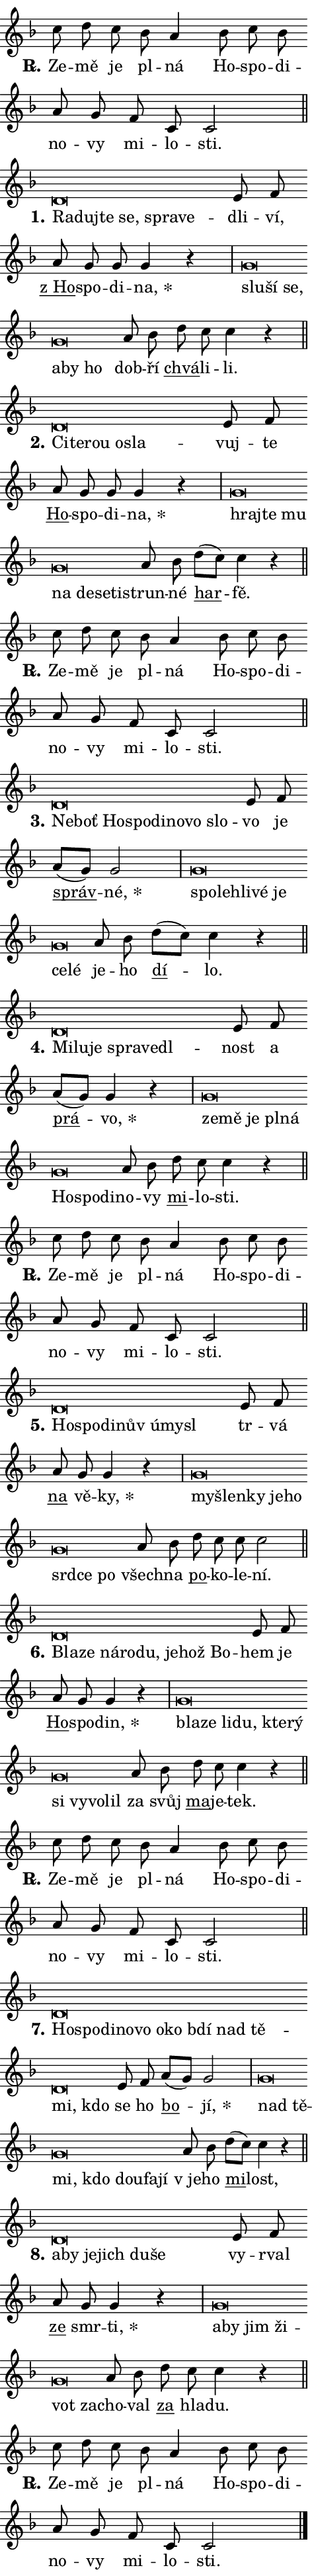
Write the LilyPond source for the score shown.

\version "2.24.0"
\header { tagline = "" }
\paper {
  indent = 0\cm
  top-margin = 0\cm
  right-margin = 0.13\cm % to fit lyric hyphens
  bottom-margin = 0\cm
  left-margin = 0\cm
  paper-width = 8\cm
  page-breaking = #ly:one-page-breaking
  system-system-spacing.basic-distance = #11
  score-system-spacing.basic-distance = #11
  ragged-last = ##f
}


%% Author: Thomas Morley
%% https://lists.gnu.org/archive/html/lilypond-user/2020-05/msg00002.html
#(define (line-position grob)
"Returns position of @var[grob} in current system:
   @code{'start}, if at first time-step
   @code{'end}, if at last time-step
   @code{'middle} otherwise
"
  (let* ((col (ly:item-get-column grob))
         (ln (ly:grob-object col 'left-neighbor))
         (rn (ly:grob-object col 'right-neighbor))
         (col-to-check-left (if (ly:grob? ln) ln col))
         (col-to-check-right (if (ly:grob? rn) rn col))
         (break-dir-left
           (and
             (ly:grob-property col-to-check-left 'non-musical #f)
             (ly:item-break-dir col-to-check-left)))
         (break-dir-right
           (and
             (ly:grob-property col-to-check-right 'non-musical #f)
             (ly:item-break-dir col-to-check-right))))
        (cond ((eqv? 1 break-dir-left) 'start)
              ((eqv? -1 break-dir-right) 'end)
              (else 'middle))))

#(define (tranparent-at-line-position vctor)
  (lambda (grob)
  "Relying on @code{line-position} select the relevant enry from @var{vctor}.
Used to determine transparency,"
    (case (line-position grob)
      ((end) (not (vector-ref vctor 0)))
      ((middle) (not (vector-ref vctor 1)))
      ((start) (not (vector-ref vctor 2))))))

noteHeadBreakVisibility =
#(define-music-function (break-visibility)(vector?)
"Makes @code{NoteHead}s transparent relying on @var{break-visibility}"
#{
  \override NoteHead.transparent =
    #(tranparent-at-line-position break-visibility)
#})

#(define delete-ledgers-for-transparent-note-heads
  (lambda (grob)
    "Reads whether a @code{NoteHead} is transparent.
If so this @code{NoteHead} is removed from @code{'note-heads} from
@var{grob}, which is supposed to be @code{LedgerLineSpanner}.
As a result ledgers are not printed for this @code{NoteHead}"
    (let* ((nhds-array (ly:grob-object grob 'note-heads))
           (nhds-list
             (if (ly:grob-array? nhds-array)
                 (ly:grob-array->list nhds-array)
                 '()))
           ;; Relies on the transparent-property being done before
           ;; Staff.LedgerLineSpanner.after-line-breaking is executed.
           ;; This is fragile ...
           (to-keep
             (remove
               (lambda (nhd)
                 (ly:grob-property nhd 'transparent #f))
               nhds-list)))
      ;; TODO find a better method to iterate over grob-arrays, similiar
      ;; to filter/remove etc for lists
      ;; For now rebuilt from scratch
      (set! (ly:grob-object grob 'note-heads)  '())
      (for-each
        (lambda (nhd)
          (ly:pointer-group-interface::add-grob grob 'note-heads nhd))
        to-keep))))

squashNotes = {
  \override NoteHead.X-extent = #'(-0.2 . 0.2)
  \override NoteHead.Y-extent = #'(-0.75 . 0)
  \override NoteHead.stencil =
    #(lambda (grob)
       (let ((pos (ly:grob-property grob 'staff-position)))
         (begin
           (if (< pos -7) (display "ERROR: Lower brevis then expected\n") (display ""))
           (if (<= pos -6) ly:text-interface::print ly:note-head::print))))
}
unSquashNotes = {
  \revert NoteHead.X-extent
  \revert NoteHead.Y-extent
  \revert NoteHead.stencil
}

hideNotes = \noteHeadBreakVisibility #begin-of-line-visible
unHideNotes = \noteHeadBreakVisibility #all-visible

% work-around for resetting accidentals
% https://lilypond.org/doc/v2.23/Documentation/notation/displaying-rhythms#unmetered-music
cadenzaMeasure = {
  \cadenzaOff
  \partial 1024 s1024
  \cadenzaOn
}

#(define-markup-command (accent layout props text) (markup?)
  "Underline accented syllable"
  (interpret-markup layout props
    #{\markup \override #'(offset . 4.3) \underline { #text }#}))

responsum = \markup \concat {
  "R" \hspace #-1.05 \path #0.1 #'((moveto 0 0.07) (lineto 0.9 0.8)) \hspace #0.05 "."
}

spaceSize = #0.6828661417322834 % exact space size for TeX Gyre Schola

\layout {
  \context {
    \Staff
    \remove "Time_signature_engraver"
    \override LedgerLineSpanner.after-line-breaking = #delete-ledgers-for-transparent-note-heads
  }
  \context {
    \Lyrics {
      \override LyricSpace.minimum-distance = \spaceSize
      \override LyricText.font-name = #"TeX Gyre Schola"
      \override LyricText.font-size = 1
      \override StanzaNumber.font-name = #"TeX Gyre Schola Bold"
      \override StanzaNumber.font-size = 1
    }
  }
  \context {
    \Score 
    \override NoteHead.text =
      #(lambda (grob) 
        (let ((pos (ly:grob-property grob 'staff-position)))
          #{\markup {
            \combine
              \halign #-0.55 \raise #(if (= pos -6) 0 0.5) \override #'(thickness . 2) \draw-line #'(3.2 . 0)
              \musicglyph "noteheads.sM1"
          }#}))
  }
}

% magnetic-lyrics.ily
%
%   written by
%     Jean Abou Samra <jean@abou-samra.fr>
%     Werner Lemberg <wl@gnu.org>
%
%   adapted by
%     Jiri Hon <jiri.hon@gmail.com>
%
% Version 2022-Apr-15

% https://www.mail-archive.com/lilypond-user@gnu.org/msg149350.html

#(define (Left_hyphen_pointer_engraver context)
   "Collect syllable-hyphen-syllable occurrences in lyrics and store
them in properties.  This engraver only looks to the left.  For
example, if the lyrics input is @code{foo -- bar}, it does the
following.

@itemize @bullet
@item
Set the @code{text} property of the @code{LyricHyphen} grob between
@q{foo} and @q{bar} to @code{foo}.

@item
Set the @code{left-hyphen} property of the @code{LyricText} grob with
text @q{foo} to the @code{LyricHyphen} grob between @q{foo} and
@q{bar}.
@end itemize

Use this auxiliary engraver in combination with the
@code{lyric-@/text::@/apply-@/magnetic-@/offset!} hook."
   (let ((hyphen #f)
         (text #f))
     (make-engraver
      (acknowledgers
       ((lyric-syllable-interface engraver grob source-engraver)
        (set! text grob)))
      (end-acknowledgers
       ((lyric-hyphen-interface engraver grob source-engraver)
        ;(when (not (grob::has-interface grob 'lyric-space-interface))
          (set! hyphen grob)));)
      ((stop-translation-timestep engraver)
       (when (and text hyphen)
         (ly:grob-set-object! text 'left-hyphen hyphen))
       (set! text #f)
       (set! hyphen #f)))))

#(define (lyric-text::apply-magnetic-offset! grob)
   "If the space between two syllables is less than the value in
property @code{LyricText@/.details@/.squash-threshold}, move the right
syllable to the left so that it gets concatenated with the left
syllable.

Use this function as a hook for
@code{LyricText@/.after-@/line-@/breaking} if the
@code{Left_@/hyphen_@/pointer_@/engraver} is active."
   (let ((hyphen (ly:grob-object grob 'left-hyphen #f)))
     (when hyphen
       (let ((left-text (ly:spanner-bound hyphen LEFT)))
         (when (grob::has-interface left-text 'lyric-syllable-interface)
           (let* ((common (ly:grob-common-refpoint grob left-text X))
                  (this-x-ext (ly:grob-extent grob common X))
                  (left-x-ext
                   (begin
                     ;; Trigger magnetism for left-text.
                     (ly:grob-property left-text 'after-line-breaking)
                     (ly:grob-extent left-text common X)))
                  ;; `delta` is the gap width between two syllables.
                  (delta (- (interval-start this-x-ext)
                            (interval-end left-x-ext)))
                  (details (ly:grob-property grob 'details))
                  (threshold (assoc-get 'squash-threshold details 0.2)))
             (when (< delta threshold)
               (let* (;; We have to manipulate the input text so that
                      ;; ligatures crossing syllable boundaries are not
                      ;; disabled.  For languages based on the Latin
                      ;; script this is essentially a beautification.
                      ;; However, for non-Western scripts it can be a
                      ;; necessity.
                      (lt (ly:grob-property left-text 'text))
                      (rt (ly:grob-property grob 'text))
                      (is-space (grob::has-interface hyphen 'lyric-space-interface))
                      (space (if is-space " " ""))
                      (extra-delta (if is-space spaceSize 0))
                      ;; Append new syllable.
                      (ltrt-space (if (and (string? lt) (string? rt))
                                (string-append lt space rt)
                                (make-concat-markup (list lt space rt))))
                      ;; Right-align `ltrt` to the right side.
                      (ltrt-space-markup (grob-interpret-markup
                               grob
                               (make-translate-markup
                                (cons (interval-length this-x-ext) 0)
                                (make-right-align-markup ltrt-space)))))
                 (begin
                   ;; Don't print `left-text`.
                   (ly:grob-set-property! left-text 'stencil #f)
                   ;; Set text and stencil (which holds all collected
                   ;; syllables so far) and shift it to the left.
                   (ly:grob-set-property! grob 'text ltrt-space)
                   (ly:grob-set-property! grob 'stencil ltrt-space-markup)
                   (ly:grob-translate-axis! grob (- (- delta extra-delta)) X))))))))))


#(define (lyric-hyphen::displace-bounds-first grob)
   ;; Make very sure this callback isn't triggered too early.
   (let ((left (ly:spanner-bound grob LEFT))
         (right (ly:spanner-bound grob RIGHT)))
     (ly:grob-property left 'after-line-breaking)
     (ly:grob-property right 'after-line-breaking)
     (ly:lyric-hyphen::print grob)))

squashThreshold = #0.4

\layout {
  \context {
    \Lyrics
    \consists #Left_hyphen_pointer_engraver
    \override LyricText.after-line-breaking =
      #lyric-text::apply-magnetic-offset!
    \override LyricHyphen.stencil = #lyric-hyphen::displace-bounds-first
    \override LyricText.details.squash-threshold = \squashThreshold
    \override LyricHyphen.minimum-distance = 0
    \override LyricHyphen.minimum-length = \squashThreshold
  }
}

squashText = \override LyricText.details.squash-threshold = 9999
unSquashText = \override LyricText.details.squash-threshold = \squashThreshold

leftText = \override LyricText.self-alignment-X = #LEFT
unLeftText = \revert LyricText.self-alignment-X

starOffset = #(lambda (grob) 
                (let ((x_offset (ly:self-alignment-interface::aligned-on-x-parent grob)))
                  (if (= x_offset 0) 0 (+ x_offset 1.2))))

star = #(define-music-function (syllable)(string?)
"Append star separator at the end of a syllable"
#{
  \once \override LyricText.X-offset = #starOffset
  \lyricmode { \markup {
    #syllable
    \override #'((font-name . "TeX Gyre Schola Bold")) \hspace #0.2 \lower #0.65 \larger "*"
  } }
#})

starAccent = #(define-music-function (syllable)(string?)
"Append star separator at the end of a syllable and make accent"
#{
  \once \override LyricText.X-offset = #starOffset
  \lyricmode { \markup {
    \accent #syllable
    \override #'((font-name . "TeX Gyre Schola Bold")) \hspace #0.2 \lower #0.65 \larger "*"
  } }
#})

breath = #(define-music-function (syllable)(string?)
"Append breathing indicator at the end of a syllable"
#{
  \lyricmode { \markup { #syllable "+" } }
#})

optionalBreath = #(define-music-function (syllable)(string?)
"Append optional breathing indicator at the end of a syllable"
#{
  \lyricmode { \markup { #syllable "(+)" } }
#})


\score {
    <<
        \new Voice = "melody" { \cadenzaOn \key f \major \relative { c''8 d c bes a4 \bar "" bes8 c bes \bar "" a g \bar "" f c c2 \cadenzaMeasure \bar "||" \break } }
        \new Lyrics \lyricsto "melody" { \lyricmode { \set stanza = \responsum
Ze -- mě je pl -- ná Ho -- spo -- di -- no -- vy mi -- lo -- sti. } }
    >>
    \layout {}
}

\score {
    <<
        \new Voice = "melody" { \cadenzaOn \key f \major \relative { \squashNotes d'\breve*1/16 \hideNotes \breve*1/16 \bar "" \breve*1/16 \bar "" \breve*1/16 \bar "" \breve*1/16 \breve*1/16 \bar "" \unHideNotes \unSquashNotes e8 f \bar "" a g g g4 r \cadenzaMeasure \bar "|" \squashNotes g\breve*1/16 \hideNotes \breve*1/16 \bar "" \breve*1/16 \bar "" \breve*1/16 \bar "" \breve*1/16 \breve*1/16 \bar "" \unHideNotes \unSquashNotes a8 bes \bar "" d c c4 r \cadenzaMeasure \bar "||" \break } }
        \new Lyrics \lyricsto "melody" { \lyricmode { \set stanza = "1."
\leftText Ra -- \squashText duj -- te se, spra -- ve -- \unLeftText \unSquashText dli -- ví, \markup \accent "z Ho" -- spo -- di -- \star na, \leftText slu -- \squashText ší se, a -- by ho \unLeftText \unSquashText dob -- ří \markup \accent chvá -- li -- li. } }
    >>
    \layout {}
}

\score {
    <<
        \new Voice = "melody" { \cadenzaOn \key f \major \relative { \squashNotes d'\breve*1/16 \hideNotes \breve*1/16 \bar "" \breve*1/16 \bar "" \breve*1/16 \breve*1/16 \bar "" \unHideNotes \unSquashNotes e8 f \bar "" a g g g4 r \cadenzaMeasure \bar "|" \squashNotes g\breve*1/16 \hideNotes \breve*1/16 \bar "" \breve*1/16 \bar "" \breve*1/16 \bar "" \breve*1/16 \bar "" \breve*1/16 \breve*1/16 \bar "" \unHideNotes \unSquashNotes a8 bes \bar "" d[( c)] c4 r \cadenzaMeasure \bar "||" \break } }
        \new Lyrics \lyricsto "melody" { \lyricmode { \set stanza = "2."
\leftText Ci -- \squashText te -- rou o -- sla -- \unLeftText \unSquashText vuj -- te \markup \accent Ho -- spo -- di -- \star na, \leftText hraj -- \squashText te mu na de -- se -- ti -- \unLeftText \unSquashText strun -- né \markup \accent har -- fě. } }
    >>
    \layout {}
}

\score {
    <<
        \new Voice = "melody" { \cadenzaOn \key f \major \relative { c''8 d c bes a4 \bar "" bes8 c bes \bar "" a g \bar "" f c c2 \cadenzaMeasure \bar "||" \break } }
        \new Lyrics \lyricsto "melody" { \lyricmode { \set stanza = \responsum
Ze -- mě je pl -- ná Ho -- spo -- di -- no -- vy mi -- lo -- sti. } }
    >>
    \layout {}
}

\score {
    <<
        \new Voice = "melody" { \cadenzaOn \key f \major \relative { \squashNotes d'\breve*1/16 \hideNotes \breve*1/16 \bar "" \breve*1/16 \bar "" \breve*1/16 \bar "" \breve*1/16 \bar "" \breve*1/16 \bar "" \breve*1/16 \breve*1/16 \bar "" \unHideNotes \unSquashNotes e8 f \bar "" a[( g)] g2 \cadenzaMeasure \bar "|" \squashNotes g\breve*1/16 \hideNotes \breve*1/16 \bar "" \breve*1/16 \bar "" \breve*1/16 \bar "" \breve*1/16 \bar "" \breve*1/16 \breve*1/16 \bar "" \unHideNotes \unSquashNotes a8 bes \bar "" d[( c)] c4 r \cadenzaMeasure \bar "||" \break } }
        \new Lyrics \lyricsto "melody" { \lyricmode { \set stanza = "3."
\leftText Ne -- \squashText boť Ho -- spo -- di -- no -- vo slo -- \unLeftText \unSquashText vo je \markup \accent správ -- \star né, \leftText spo -- \squashText leh -- li -- vé je ce -- lé \unLeftText \unSquashText je -- ho \markup \accent dí -- lo. } }
    >>
    \layout {}
}

\score {
    <<
        \new Voice = "melody" { \cadenzaOn \key f \major \relative { \squashNotes d'\breve*1/16 \hideNotes \breve*1/16 \bar "" \breve*1/16 \bar "" \breve*1/16 \bar "" \breve*1/16 \breve*1/16 \bar "" \unHideNotes \unSquashNotes e8 f \bar "" a[( g)] g4 r \cadenzaMeasure \bar "|" \squashNotes g\breve*1/16 \hideNotes \breve*1/16 \bar "" \breve*1/16 \bar "" \breve*1/16 \bar "" \breve*1/16 \bar "" \breve*1/16 \bar "" \breve*1/16 \breve*1/16 \bar "" \unHideNotes \unSquashNotes a8 bes \bar "" d c c4 r \cadenzaMeasure \bar "||" \break } }
        \new Lyrics \lyricsto "melody" { \lyricmode { \set stanza = "4."
\leftText Mi -- \squashText lu -- je spra -- ve -- dl -- \unLeftText \unSquashText nost a \markup \accent prá -- \star vo, \leftText ze -- \squashText mě je pl -- ná Ho -- spo -- di -- \unLeftText \unSquashText no -- vy \markup \accent mi -- lo -- sti. } }
    >>
    \layout {}
}

\score {
    <<
        \new Voice = "melody" { \cadenzaOn \key f \major \relative { c''8 d c bes a4 \bar "" bes8 c bes \bar "" a g \bar "" f c c2 \cadenzaMeasure \bar "||" \break } }
        \new Lyrics \lyricsto "melody" { \lyricmode { \set stanza = \responsum
Ze -- mě je pl -- ná Ho -- spo -- di -- no -- vy mi -- lo -- sti. } }
    >>
    \layout {}
}

\score {
    <<
        \new Voice = "melody" { \cadenzaOn \key f \major \relative { \squashNotes d'\breve*1/16 \hideNotes \breve*1/16 \bar "" \breve*1/16 \bar "" \breve*1/16 \bar "" \breve*1/16 \bar "" \breve*1/16 \breve*1/16 \bar "" \unHideNotes \unSquashNotes e8 f \bar "" a g g4 r \cadenzaMeasure \bar "|" \squashNotes g\breve*1/16 \hideNotes \breve*1/16 \bar "" \breve*1/16 \bar "" \breve*1/16 \bar "" \breve*1/16 \bar "" \breve*1/16 \bar "" \breve*1/16 \breve*1/16 \bar "" \unHideNotes \unSquashNotes a8 bes \bar "" d c c c2 \cadenzaMeasure \bar "||" \break } }
        \new Lyrics \lyricsto "melody" { \lyricmode { \set stanza = "5."
\leftText Ho -- \squashText spo -- di -- nův ú -- my -- sl \unLeftText \unSquashText tr -- vá \markup \accent na vě -- \star ky, \leftText my -- \squashText šlen -- ky je -- ho srd -- ce po \unLeftText \unSquashText všech -- na \markup \accent po -- ko -- le -- ní. } }
    >>
    \layout {}
}

\score {
    <<
        \new Voice = "melody" { \cadenzaOn \key f \major \relative { \squashNotes d'\breve*1/16 \hideNotes \breve*1/16 \bar "" \breve*1/16 \bar "" \breve*1/16 \bar "" \breve*1/16 \bar "" \breve*1/16 \bar "" \breve*1/16 \breve*1/16 \bar "" \unHideNotes \unSquashNotes e8 f \bar "" a g g4 r \cadenzaMeasure \bar "|" \squashNotes g\breve*1/16 \hideNotes \breve*1/16 \bar "" \breve*1/16 \bar "" \breve*1/16 \bar "" \breve*1/16 \bar "" \breve*1/16 \bar "" \breve*1/16 \bar "" \breve*1/16 \bar "" \breve*1/16 \breve*1/16 \bar "" \unHideNotes \unSquashNotes a8 bes \bar "" d c c4 r \cadenzaMeasure \bar "||" \break } }
        \new Lyrics \lyricsto "melody" { \lyricmode { \set stanza = "6."
\leftText Bla -- \squashText ze ná -- ro -- du, je -- hož Bo -- \unLeftText \unSquashText hem je \markup \accent Ho -- spo -- \star din, \leftText bla -- \squashText ze li -- du, kte -- rý si vy -- vo -- lil \unLeftText \unSquashText za svůj \markup \accent ma -- je -- tek. } }
    >>
    \layout {}
}

\score {
    <<
        \new Voice = "melody" { \cadenzaOn \key f \major \relative { c''8 d c bes a4 \bar "" bes8 c bes \bar "" a g \bar "" f c c2 \cadenzaMeasure \bar "||" \break } }
        \new Lyrics \lyricsto "melody" { \lyricmode { \set stanza = \responsum
Ze -- mě je pl -- ná Ho -- spo -- di -- no -- vy mi -- lo -- sti. } }
    >>
    \layout {}
}

\score {
    <<
        \new Voice = "melody" { \cadenzaOn \key f \major \relative { \squashNotes d'\breve*1/16 \hideNotes \breve*1/16 \bar "" \breve*1/16 \bar "" \breve*1/16 \bar "" \breve*1/16 \bar "" \breve*1/16 \bar "" \breve*1/16 \bar "" \breve*1/16 \bar "" \breve*1/16 \bar "" \breve*1/16 \bar "" \breve*1/16 \breve*1/16 \bar "" \unHideNotes \unSquashNotes e8 f \bar "" a[( g)] g2 \cadenzaMeasure \bar "|" \squashNotes g\breve*1/16 \hideNotes \breve*1/16 \bar "" \breve*1/16 \bar "" \breve*1/16 \bar "" \breve*1/16 \bar "" \breve*1/16 \breve*1/16 \bar "" \unHideNotes \unSquashNotes a8 bes \bar "" d[( c)] c4 r \cadenzaMeasure \bar "||" \break } }
        \new Lyrics \lyricsto "melody" { \lyricmode { \set stanza = "7."
\leftText Ho -- \squashText spo -- di -- no -- vo o -- ko bdí nad tě -- mi, kdo \unLeftText \unSquashText se ho \markup \accent bo -- \star jí, \leftText nad \squashText tě -- mi, kdo dou -- fa -- jí \unLeftText \unSquashText "v je" -- ho \markup \accent mi -- lost, } }
    >>
    \layout {}
}

\score {
    <<
        \new Voice = "melody" { \cadenzaOn \key f \major \relative { \squashNotes d'\breve*1/16 \hideNotes \breve*1/16 \bar "" \breve*1/16 \bar "" \breve*1/16 \bar "" \breve*1/16 \breve*1/16 \bar "" \unHideNotes \unSquashNotes e8 f \bar "" a g g4 r \cadenzaMeasure \bar "|" \squashNotes g\breve*1/16 \hideNotes \breve*1/16 \bar "" \breve*1/16 \bar "" \breve*1/16 \bar "" \breve*1/16 \breve*1/16 \bar "" \unHideNotes \unSquashNotes a8 bes \bar "" d c c4 r \cadenzaMeasure \bar "||" \break } }
        \new Lyrics \lyricsto "melody" { \lyricmode { \set stanza = "8."
\leftText a -- \squashText by je -- jich du -- še \unLeftText \unSquashText vy -- rval \markup \accent ze smr -- \star ti, \leftText a -- \squashText by jim ži -- vot za -- \unLeftText \unSquashText cho -- val \markup \accent za hla -- du. } }
    >>
    \layout {}
}

\score {
    <<
        \new Voice = "melody" { \cadenzaOn \key f \major \relative { c''8 d c bes a4 \bar "" bes8 c bes \bar "" a g \bar "" f c c2 \cadenzaMeasure \bar "||" \break } \bar "|." }
        \new Lyrics \lyricsto "melody" { \lyricmode { \set stanza = \responsum
Ze -- mě je pl -- ná Ho -- spo -- di -- no -- vy mi -- lo -- sti. } }
    >>
    \layout {}
}
